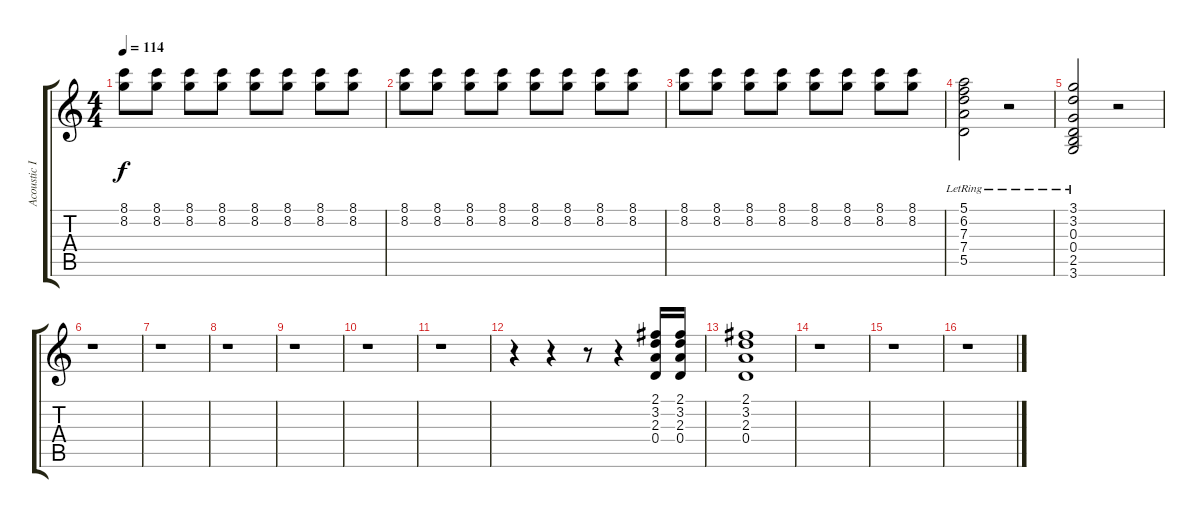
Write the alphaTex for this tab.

\track ("Acoustic Intro" "Acoustic I") {instrument acousticguitarsteel}
\staff {score tabs}
\tuning (E4 B3 G3 D3 A2 E2) {hide}
\ts (4 4)
\tempo 114
\clef g2
\ks c
(8.1 8.2).8{dy f} (8.1 8.2).8 (8.1 8.2).8 (8.1 8.2).8 (8.1 8.2).8 (8.1 8.2).8 (8.1 8.2).8 (8.1 8.2).8 |
(8.1 8.2).8 (8.1 8.2).8 (8.1 8.2).8 (8.1 8.2).8 (8.1 8.2).8 (8.1 8.2).8 (8.1 8.2).8 (8.1 8.2).8 |
(8.1 8.2).8 (8.1 8.2).8 (8.1 8.2).8 (8.1 8.2).8 (8.1 8.2).8 (8.1 8.2).8 (8.1 8.2).8 (8.1 8.2).8 |
(5.1 6.2{lr} 7.3 7.4 5.5).2 r.2 |
(3.1 3.2 0.3 0.4 2.5{lr} 3.6).2 r.2 |
r.1 |
r.1 |
r.1 |
r.1 |
r.1 |
r.1 |
r.4 r.4 r.8 r.4 (2.1 3.2 2.3 0.4).16 (2.1 3.2 2.3 0.4).16 |
(2.1 3.2 2.3 0.4).1 |
r.1 |
r.1 |
r.1
